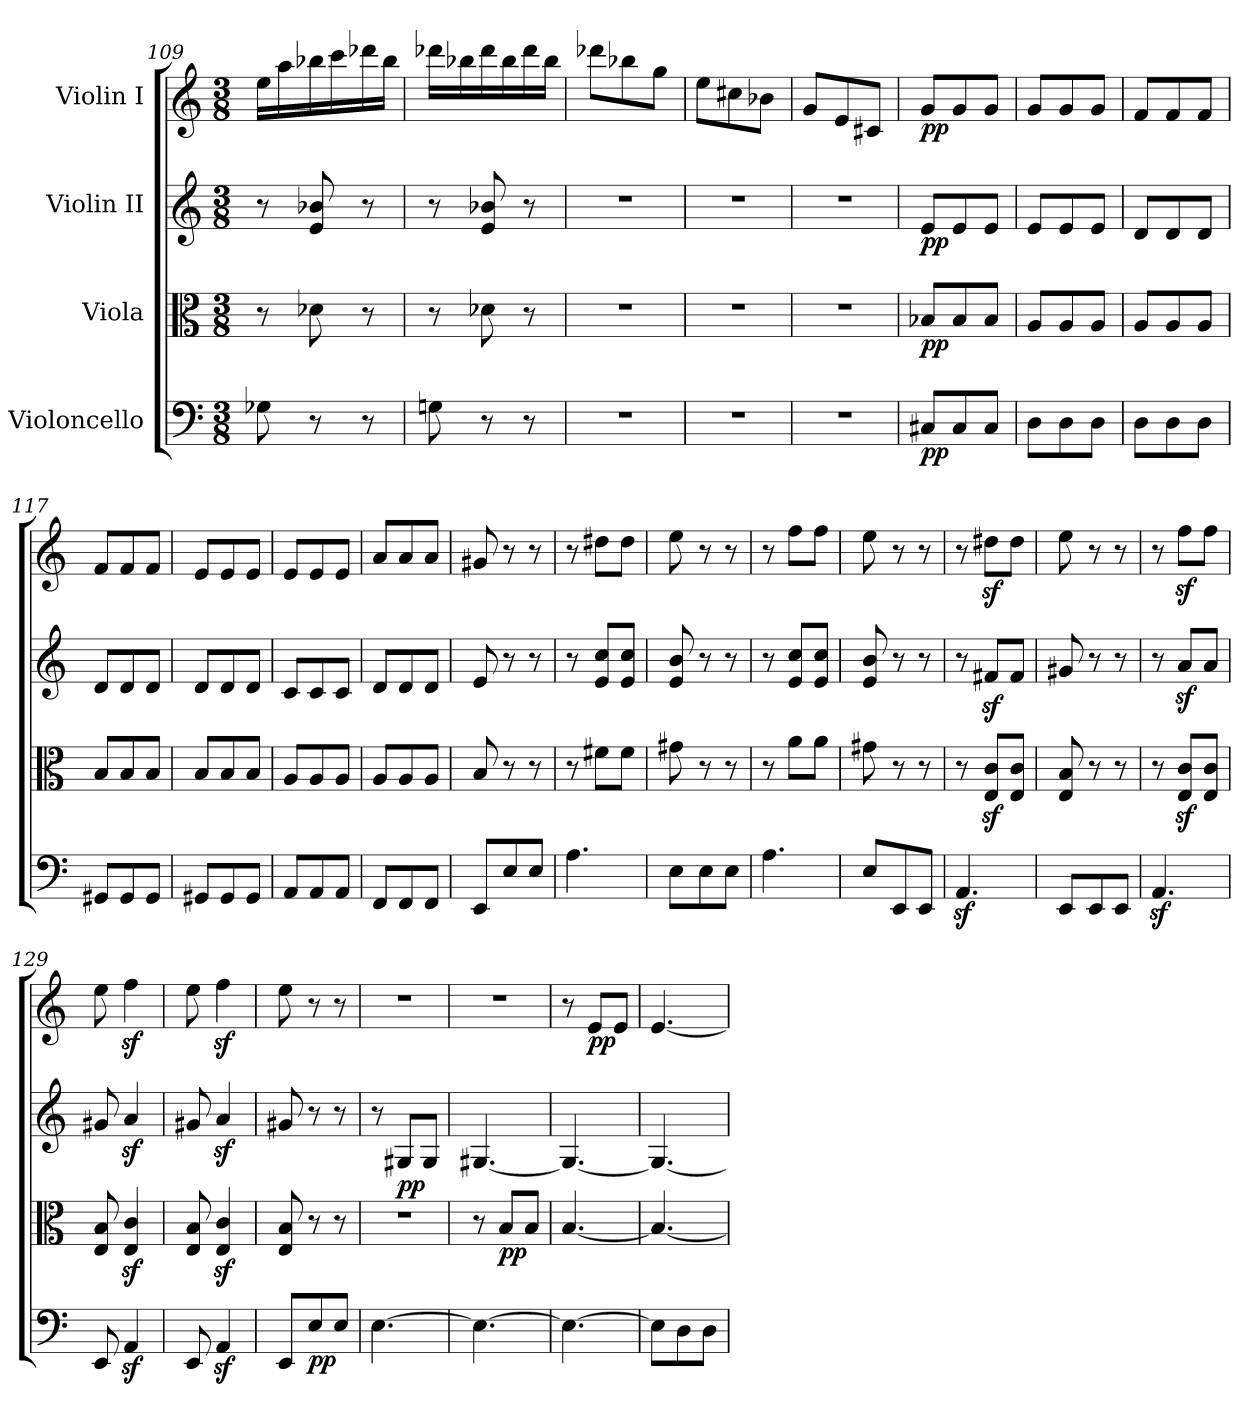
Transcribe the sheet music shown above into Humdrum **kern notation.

**kern	**dynam	**kern	**dynam	**kern	**dynam	**kern	**dynam
*part4	*part4	*part3	*part3	*part2	*part2	*part1	*part1
*staff4	*staff4	*staff3	*staff3	*staff2	*staff2	*staff1	*staff1
*I"Violoncello	*	*I"Viola	*	*I"Violin II	*	*I"Violin I	*
*clefF4	*	*clefC3	*	*clefG2	*	*clefG2	*
*k[]	*	*k[]	*	*k[]	*	*k[]	*
*M3/8	*	*M3/8	*	*M3/8	*	*M3/8	*
=109	=109	=109	=109	=109	=109	=109	=109
8G-X\	.	8r	.	8r	.	16ee\LL	.
.	.	.	.	.	.	16aa\	.
8r	.	8d-X\	.	8e/ 8b-X/	.	16bb-X\	.
.	.	.	.	.	.	16ccc\	.
8r	.	8r	.	8r	.	16ddd-X\	.
.	.	.	.	.	.	16bb-\JJ	.
=110	=110	=110	=110	=110	=110	=110	=110
8Gn\	.	8r	.	8r	.	16ddd-X\LL	.
.	.	.	.	.	.	16bb-X\	.
8r	.	8d-X\	.	8e/ 8b-X/	.	16ddd-\	.
.	.	.	.	.	.	16bb-\	.
8r	.	8r	.	8r	.	16ddd-\	.
.	.	.	.	.	.	16bb-\JJ	.
!!LO:PB:g=z
=111	=111	=111	=111	=111	=111	=111	=111
4.r	.	4.r	.	4.r	.	8ddd-X\L	.
.	.	.	.	.	.	8bb-X\	.
.	.	.	.	.	.	8gg\J	.
!!LO:LB:g=z
=112	=112	=112	=112	=112	=112	=112	=112
4.r	.	4.r	.	4.r	.	8ee\L	.
.	.	.	.	.	.	8cc#X\	.
.	.	.	.	.	.	8b-X\J	.
=113	=113	=113	=113	=113	=113	=113	=113
4.r	.	4.r	.	4.r	.	8g/L	.
.	.	.	.	.	.	8e/	.
.	.	.	.	.	.	8c#X/J	.
=114	=114	=114	=114	=114	=114	=114	=114
!	!LO:DY:b	!	!LO:DY:b	!	!LO:DY:b	!	!LO:DY:b
8C#X/L	pp	8B-X/L	pp	8e/L	pp	8g/L	pp
8C#/	.	8B-/	.	8e/	.	8g/	.
8C#/J	.	8B-/J	.	8e/J	.	8g/J	.
=115	=115	=115	=115	=115	=115	=115	=115
8D\L	.	8A/L	.	8e/L	.	8g/L	.
8D\	.	8A/	.	8e/	.	8g/	.
8D\J	.	8A/J	.	8e/J	.	8g/J	.
=116	=116	=116	=116	=116	=116	=116	=116
8D\L	.	8A/L	.	8d/L	.	8f/L	.
8D\	.	8A/	.	8d/	.	8f/	.
8D\J	.	8A/J	.	8d/J	.	8f/J	.
=117	=117	=117	=117	=117	=117	=117	=117
8GG#X/L	.	8B/L	.	8d/L	.	8f/L	.
8GG#/	.	8B/	.	8d/	.	8f/	.
8GG#/J	.	8B/J	.	8d/J	.	8f/J	.
=118	=118	=118	=118	=118	=118	=118	=118
8GG#X/L	.	8B/L	.	8d/L	.	8e/L	.
8GG#/	.	8B/	.	8d/	.	8e/	.
8GG#/J	.	8B/J	.	8d/J	.	8e/J	.
=119	=119	=119	=119	=119	=119	=119	=119
8AA/L	.	8A/L	.	8c/L	.	8e/L	.
8AA/	.	8A/	.	8c/	.	8e/	.
8AA/J	.	8A/J	.	8c/J	.	8e/J	.
!!LO:PB:g=z
=120	=120	=120	=120	=120	=120	=120	=120
8FF/L	.	8A/L	.	8d/L	.	8a/L	.
8FF/	.	8A/	.	8d/	.	8a/	.
8FF/J	.	8A/J	.	8d/J	.	8a/J	.
!!LO:PB:g=z
=121	=121	=121	=121	=121	=121	=121	=121
8EE/L	.	8B/	.	8e/	.	8g#X/	.
8E/	.	8r	.	8r	.	8r	.
8E/J	.	8r	.	8r	.	8r	.
=122	=122	=122	=122	=122	=122	=122	=122
4.A\	.	8r	.	8r	.	8r	.
.	.	8f#X\L	.	8e/ 8cc/L	.	8dd#X\L	.
.	.	8f#\J	.	8e/ 8cc/J	.	8dd#\J	.
=123	=123	=123	=123	=123	=123	=123	=123
8E\L	.	8g#X\	.	8e/ 8b/	.	8ee\	.
8E\	.	8r	.	8r	.	8r	.
8E\J	.	8r	.	8r	.	8r	.
=124	=124	=124	=124	=124	=124	=124	=124
4.A\	.	8r	.	8r	.	8r	.
.	.	8a\L	.	8e/ 8cc/L	.	8ff\L	.
.	.	8a\J	.	8e/ 8cc/J	.	8ff\J	.
=125	=125	=125	=125	=125	=125	=125	=125
8E/L	.	8g#X\	.	8e/ 8b/	.	8ee\	.
8EE/	.	8r	.	8r	.	8r	.
8EE/J	.	8r	.	8r	.	8r	.
=126	=126	=126	=126	=126	=126	=126	=126
4.AAz</	.	8r	.	8r	.	8r	.
.	.	8E/z< 8c/z<L	.	8f#Xz</L	.	8dd#Xz<\L	.
.	.	8E/ 8c/J	.	8f#/J	.	8dd#\J	.
=127	=127	=127	=127	=127	=127	=127	=127
8EE/L	.	8E/ 8B/	.	8g#X/	.	8ee\	.
8EE/	.	8r	.	8r	.	8r	.
8EE/J	.	8r	.	8r	.	8r	.
=128	=128	=128	=128	=128	=128	=128	=128
4.AAz</	.	8r	.	8r	.	8r	.
.	.	8E/z< 8c/z<L	.	8az</L	.	8ffz<\L	.
.	.	8E/ 8c/J	.	8a/J	.	8ff\J	.
!!LO:LB:g=z
=129	=129	=129	=129	=129	=129	=129	=129
8EE/	.	8E/ 8B/	.	8g#X/	.	8ee\	.
4AAz</	.	4E/z< 4c/z<	.	4az</	.	4ffz<\	.
!!LO:PB:g=z
=130	=130	=130	=130	=130	=130	=130	=130
8EE/	.	8E/ 8B/	.	8g#X/	.	8ee\	.
4AAz</	.	4E/z< 4c/z<	.	4az</	.	4ffz<\	.
=131	=131	=131	=131	=131	=131	=131	=131
8EE/L	.	8E/ 8B/	.	8g#X/	.	8ee\	.
!	!LO:DY:b	!	!	!	!	!	!
8E/	pp	8r	.	8r	.	8r	.
8E/J	.	8r	.	8r	.	8r	.
=132	=132	=132	=132	=132	=132	=132	=132
[4.E\	.	4.r	.	8r	.	4.r	.
!	!	!	!	!	!LO:DY:b	!	!
.	.	.	.	8G#X/L	pp	.	.
.	.	.	.	8G#/J	.	.	.
=133	=133	=133	=133	=133	=133	=133	=133
4.E\_	.	8r	.	[4.G#X/	.	4.r	.
!	!	!	!LO:DY:b	!	!	!	!
.	.	8B/L	pp	.	.	.	.
.	.	8B/J	.	.	.	.	.
=134	=134	=134	=134	=134	=134	=134	=134
4.E\_	.	[4.B/	.	4.G#/_	.	8r	.
!	!	!	!	!	!	!	!LO:DY:b
.	.	.	.	.	.	8e/L	pp
.	.	.	.	.	.	8e/J	.
=135	=135	=135	=135	=135	=135	=135	=135
8E\L]	.	4.B/_	.	4.G#/_	.	[4.e/	.
8D\	.	.	.	.	.	.	.
8D\J	.	.	.	.	.	.	.
=	=	=	=	=	=	=	=
*-	*-	*-	*-	*-	*-	*-	*-
